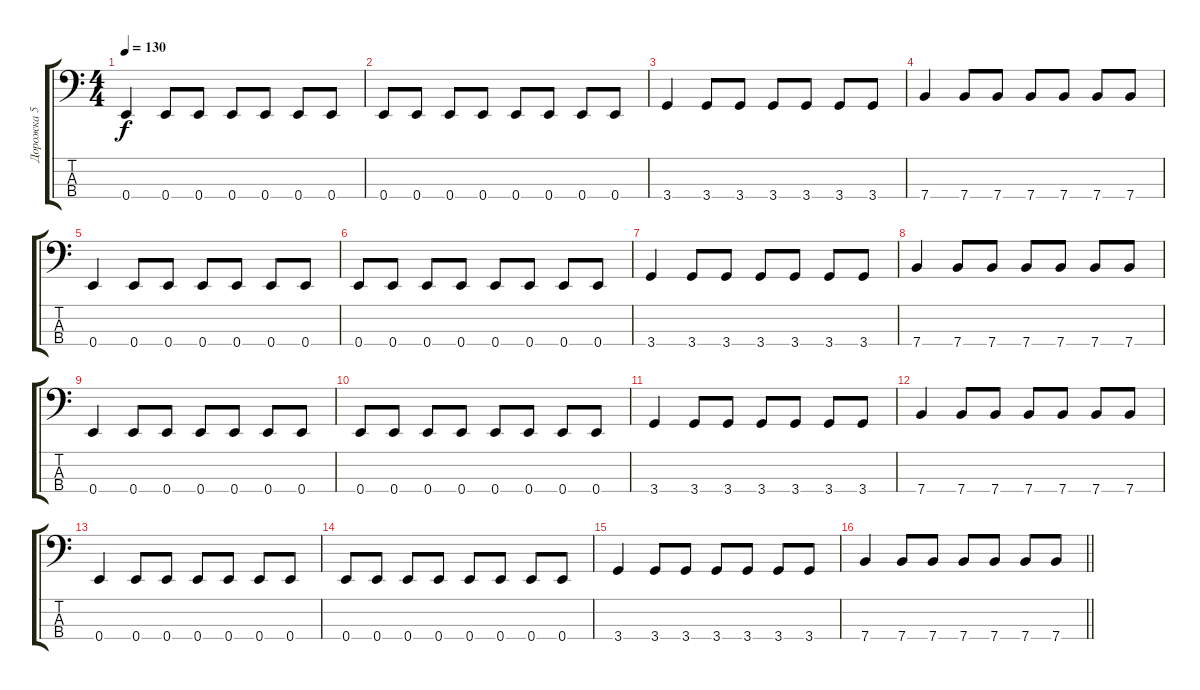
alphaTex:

\track ("Дорожка 5" "Дорожка 5") {instrument electricbasspick}
\staff {score tabs}
\tuning (G2 D2 A1 E1) {hide}
\ts (4 4)
\tempo 130
\clef f4
\ks c
0.4.4{dy f} 0.4.8 0.4.8 0.4.8 0.4.8 0.4.8 0.4.8 |
0.4.8 0.4.8 0.4.8 0.4.8 0.4.8 0.4.8 0.4.8 0.4.8 |
3.4.4 3.4.8 3.4.8 3.4.8 3.4.8 3.4.8 3.4.8 |
7.4.4 7.4.8 7.4.8 7.4.8 7.4.8 7.4.8 7.4.8 |
0.4.4 0.4.8 0.4.8 0.4.8 0.4.8 0.4.8 0.4.8 |
0.4.8 0.4.8 0.4.8 0.4.8 0.4.8 0.4.8 0.4.8 0.4.8 |
3.4.4 3.4.8 3.4.8 3.4.8 3.4.8 3.4.8 3.4.8 |
7.4.4 7.4.8 7.4.8 7.4.8 7.4.8 7.4.8 7.4.8 |
0.4.4 0.4.8 0.4.8 0.4.8 0.4.8 0.4.8 0.4.8 |
0.4.8 0.4.8 0.4.8 0.4.8 0.4.8 0.4.8 0.4.8 0.4.8 |
3.4.4 3.4.8 3.4.8 3.4.8 3.4.8 3.4.8 3.4.8 |
7.4.4 7.4.8 7.4.8 7.4.8 7.4.8 7.4.8 7.4.8 |
0.4.4 0.4.8 0.4.8 0.4.8 0.4.8 0.4.8 0.4.8 |
0.4.8 0.4.8 0.4.8 0.4.8 0.4.8 0.4.8 0.4.8 0.4.8 |
3.4.4 3.4.8 3.4.8 3.4.8 3.4.8 3.4.8 3.4.8 |
\barLineRight lightlight
7.4.4 7.4.8 7.4.8 7.4.8 7.4.8 7.4.8 7.4.8
